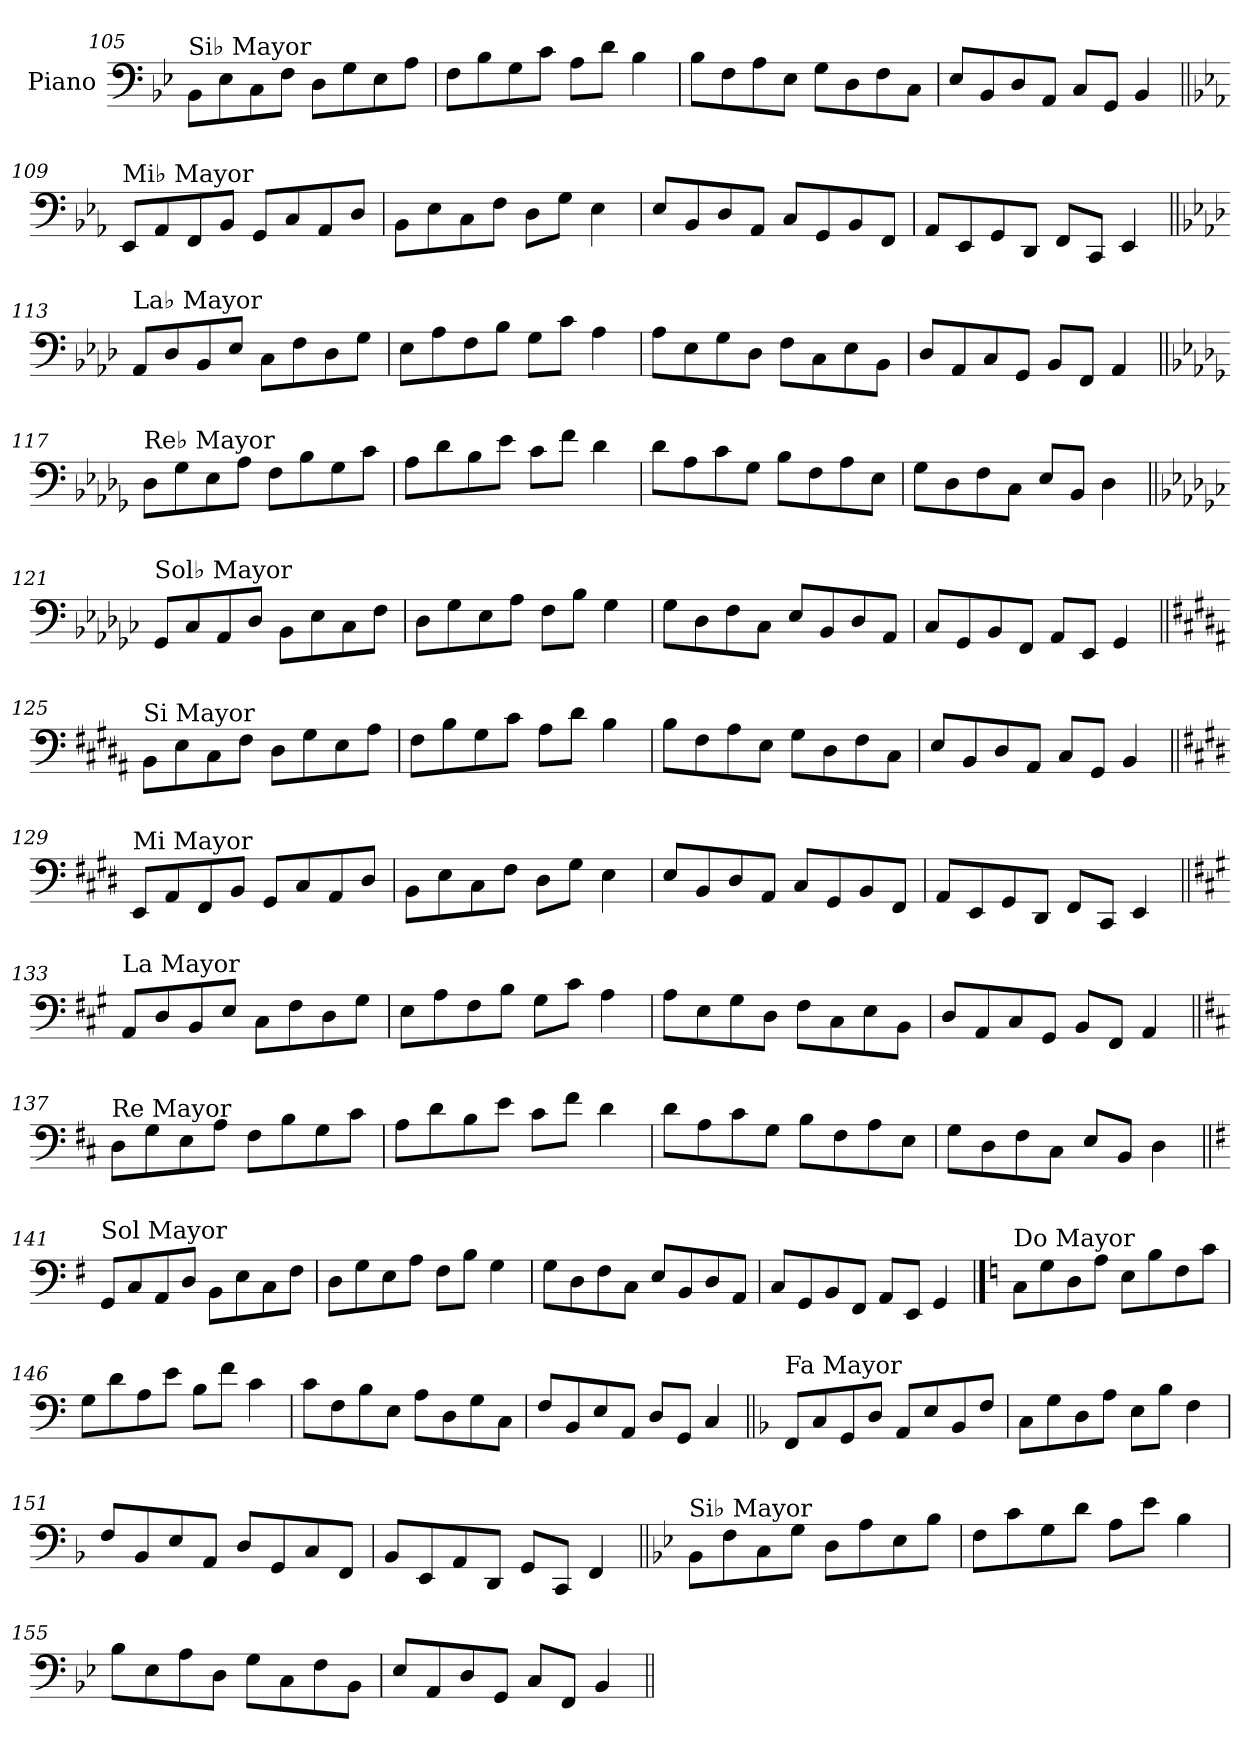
**kern
*part1
*staff1
*I"Piano
*I'Pno.
!!LO:LB:g=z
*clefF4
*k[b-e-]
=105
!LO:TX:a:t=Si♭ Mayor
8BB-\L
8E-\
8C\
8F\J
8D\L
8G\
8E-\
8A\J
=106
8F\L
8B-\
8G\
8c\J
8A\L
8d\J
4B-\
=107
8B-\L
8F\
8A\
8E-\J
8G\L
8D\
8F\
8C\J
=108
8E-/L
8BB-/
8D/
8AA/J
8C/L
8GG/J
4BB-/
!!LO:LB:g=z
=109||
*k[b-e-a-]
!LO:TX:a:t=Mi♭ Mayor
8EE-/L
8AA-/
8FF/
8BB-/J
8GG/L
8C/
8AA-/
8D/J
=110
8BB-\L
8E-\
8C\
8F\J
8D\L
8G\J
4E-\
=111
8E-/L
8BB-/
8D/
8AA-/J
8C/L
8GG/
8BB-/
8FF/J
=112
8AA-/L
8EE-/
8GG/
8DD/J
8FF/L
8CC/J
4EE-/
!!LO:LB:g=z
=113||
*k[b-e-a-d-]
!LO:TX:a:t=La♭ Mayor
8AA-/L
8D-/
8BB-/
8E-/J
8C\L
8F\
8D-\
8G\J
=114
8E-\L
8A-\
8F\
8B-\J
8G\L
8c\J
4A-\
=115
8A-\L
8E-\
8G\
8D-\J
8F\L
8C\
8E-\
8BB-\J
=116
8D-/L
8AA-/
8C/
8GG/J
8BB-/L
8FF/J
4AA-/
!!LO:LB:g=z
=117||
*k[b-e-a-d-g-]
!LO:TX:a:t=Re♭ Mayor
8D-\L
8G-\
8E-\
8A-\J
8F\L
8B-\
8G-\
8c\J
=118
8A-\L
8d-\
8B-\
8e-\J
8c\L
8f\J
4d-\
=119
8d-\L
8A-\
8c\
8G-\J
8B-\L
8F\
8A-\
8E-\J
=120
8G-\L
8D-\
8F\
8C\J
8E-/L
8BB-/J
4D-\
!!LO:LB:g=z
=121||
*k[b-e-a-d-g-c-]
!LO:TX:a:t=Sol♭ Mayor
8GG-/L
8C-/
8AA-/
8D-/J
8BB-\L
8E-\
8C-\
8F\J
=122
8D-\L
8G-\
8E-\
8A-\J
8F\L
8B-\J
4G-\
=123
8G-\L
8D-\
8F\
8C-\J
8E-/L
8BB-/
8D-/
8AA-/J
=124
8C-/L
8GG-/
8BB-/
8FF/J
8AA-/L
8EE-/J
4GG-/
!!LO:LB:g=z
=125||
*k[f#c#g#d#a#]
!LO:TX:a:t=Si Mayor
8BB\L
8E\
8C#\
8F#\J
8D#\L
8G#\
8E\
8A#\J
=126
8F#\L
8B\
8G#\
8c#\J
8A#\L
8d#\J
4B\
=127
8B\L
8F#\
8A#\
8E\J
8G#\L
8D#\
8F#\
8C#\J
=128
8E/L
8BB/
8D#/
8AA#/J
8C#/L
8GG#/J
4BB/
!!LO:LB:g=z
=129||
*k[f#c#g#d#]
!LO:TX:a:t=Mi Mayor
8EE/L
8AA/
8FF#/
8BB/J
8GG#/L
8C#/
8AA/
8D#/J
=130
8BB\L
8E\
8C#\
8F#\J
8D#\L
8G#\J
4E\
=131
8E/L
8BB/
8D#/
8AA/J
8C#/L
8GG#/
8BB/
8FF#/J
=132
8AA/L
8EE/
8GG#/
8DD#/J
8FF#/L
8CC#/J
4EE/
!!LO:LB:g=z
=133||
*k[f#c#g#]
!LO:TX:a:t=La Mayor
8AA/L
8D/
8BB/
8E/J
8C#\L
8F#\
8D\
8G#\J
=134
8E\L
8A\
8F#\
8B\J
8G#\L
8c#\J
4A\
=135
8A\L
8E\
8G#\
8D\J
8F#\L
8C#\
8E\
8BB\J
=136
8D/L
8AA/
8C#/
8GG#/J
8BB/L
8FF#/J
4AA/
!!LO:LB:g=z
=137||
*k[f#c#]
!LO:TX:a:t=Re Mayor
8D\L
8G\
8E\
8A\J
8F#\L
8B\
8G\
8c#\J
=138
8A\L
8d\
8B\
8e\J
8c#\L
8f#\J
4d\
=139
8d\L
8A\
8c#\
8G\J
8B\L
8F#\
8A\
8E\J
=140
8G\L
8D\
8F#\
8C#\J
8E/L
8BB/J
4D\
!!LO:LB:g=z
=141||
*k[f#]
!LO:TX:a:t=Sol Mayor
8GG/L
8C/
8AA/
8D/J
8BB\L
8E\
8C\
8F#\J
=142
8D\L
8G\
8E\
8A\J
8F#\L
8B\J
4G\
=143
8G\L
8D\
8F#\
8C\J
8E/L
8BB/
8D/
8AA/J
=144
8C/L
8GG/
8BB/
8FF#/J
8AA/L
8EE/J
4GG/
!!LO:PB:g=z
==145
*k[]
!LO:TX:a:t=Do Mayor
8C\L
8G\
8D\
8A\J
8E\L
8B\
8F\
8c\J
=146
8G\L
8d\
8A\
8e\J
8B\L
8f\J
4c\
=147
8c\L
8F\
8B\
8E\J
8A\L
8D\
8G\
8C\J
=148
8F/L
8BB/
8E/
8AA/J
8D/L
8GG/J
4C/
!!LO:LB:g=z
=149||
*k[b-]
!LO:TX:a:t=Fa Mayor
8FF/L
8C/
8GG/
8D/J
8AA/L
8E/
8BB-/
8F/J
=150
8C\L
8G\
8D\
8A\J
8E\L
8B-\J
4F\
=151
8F/L
8BB-/
8E/
8AA/J
8D/L
8GG/
8C/
8FF/J
=152
8BB-/L
8EE/
8AA/
8DD/J
8GG/L
8CC/J
4FF/
!!LO:LB:g=z
=153||
*k[b-e-]
!LO:TX:a:t=Si♭ Mayor
8BB-\L
8F\
8C\
8G\J
8D\L
8A\
8E-\
8B-\J
=154
8F\L
8c\
8G\
8d\J
8A\L
8e-\J
4B-\
=155
8B-\L
8E-\
8A\
8D\J
8G\L
8C\
8F\
8BB-\J
=156
8E-/L
8AA/
8D/
8GG/J
8C/L
8FF/J
4BB-/
=||
*-
